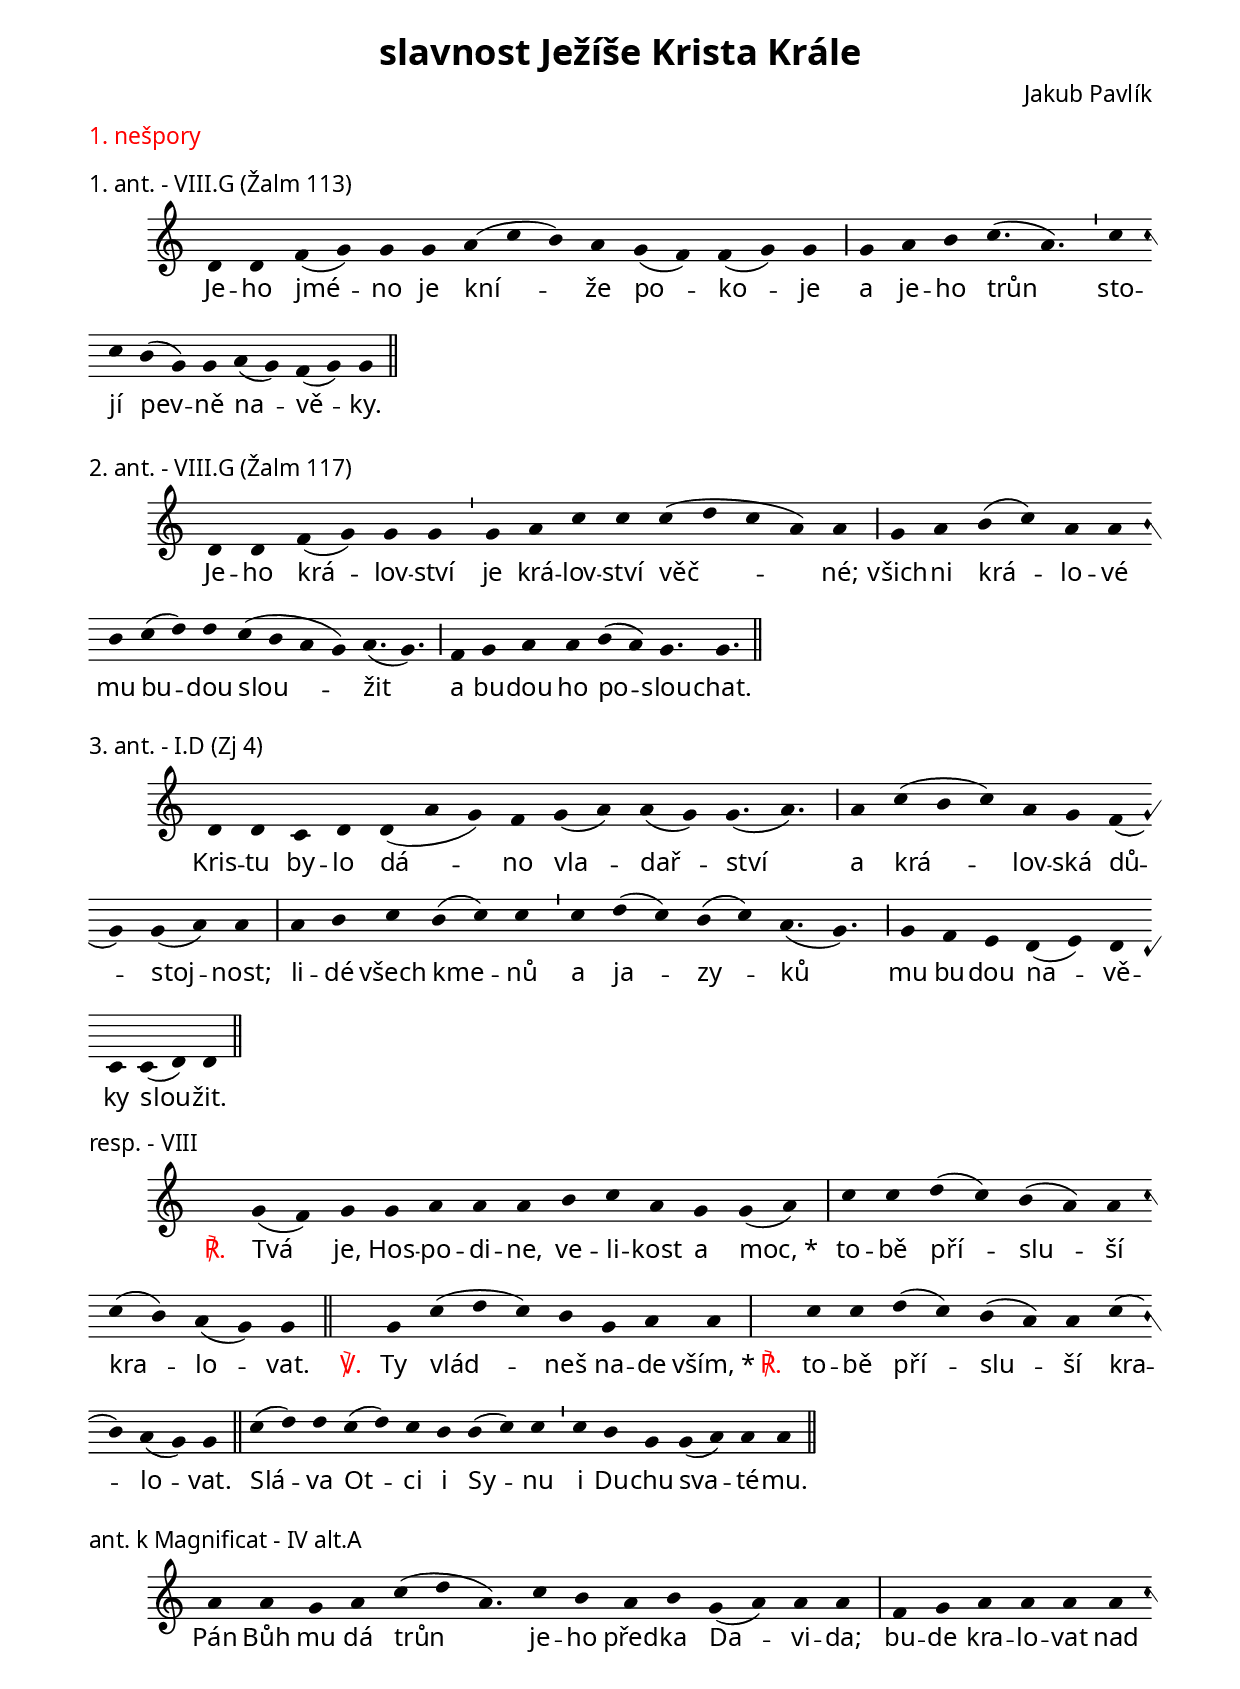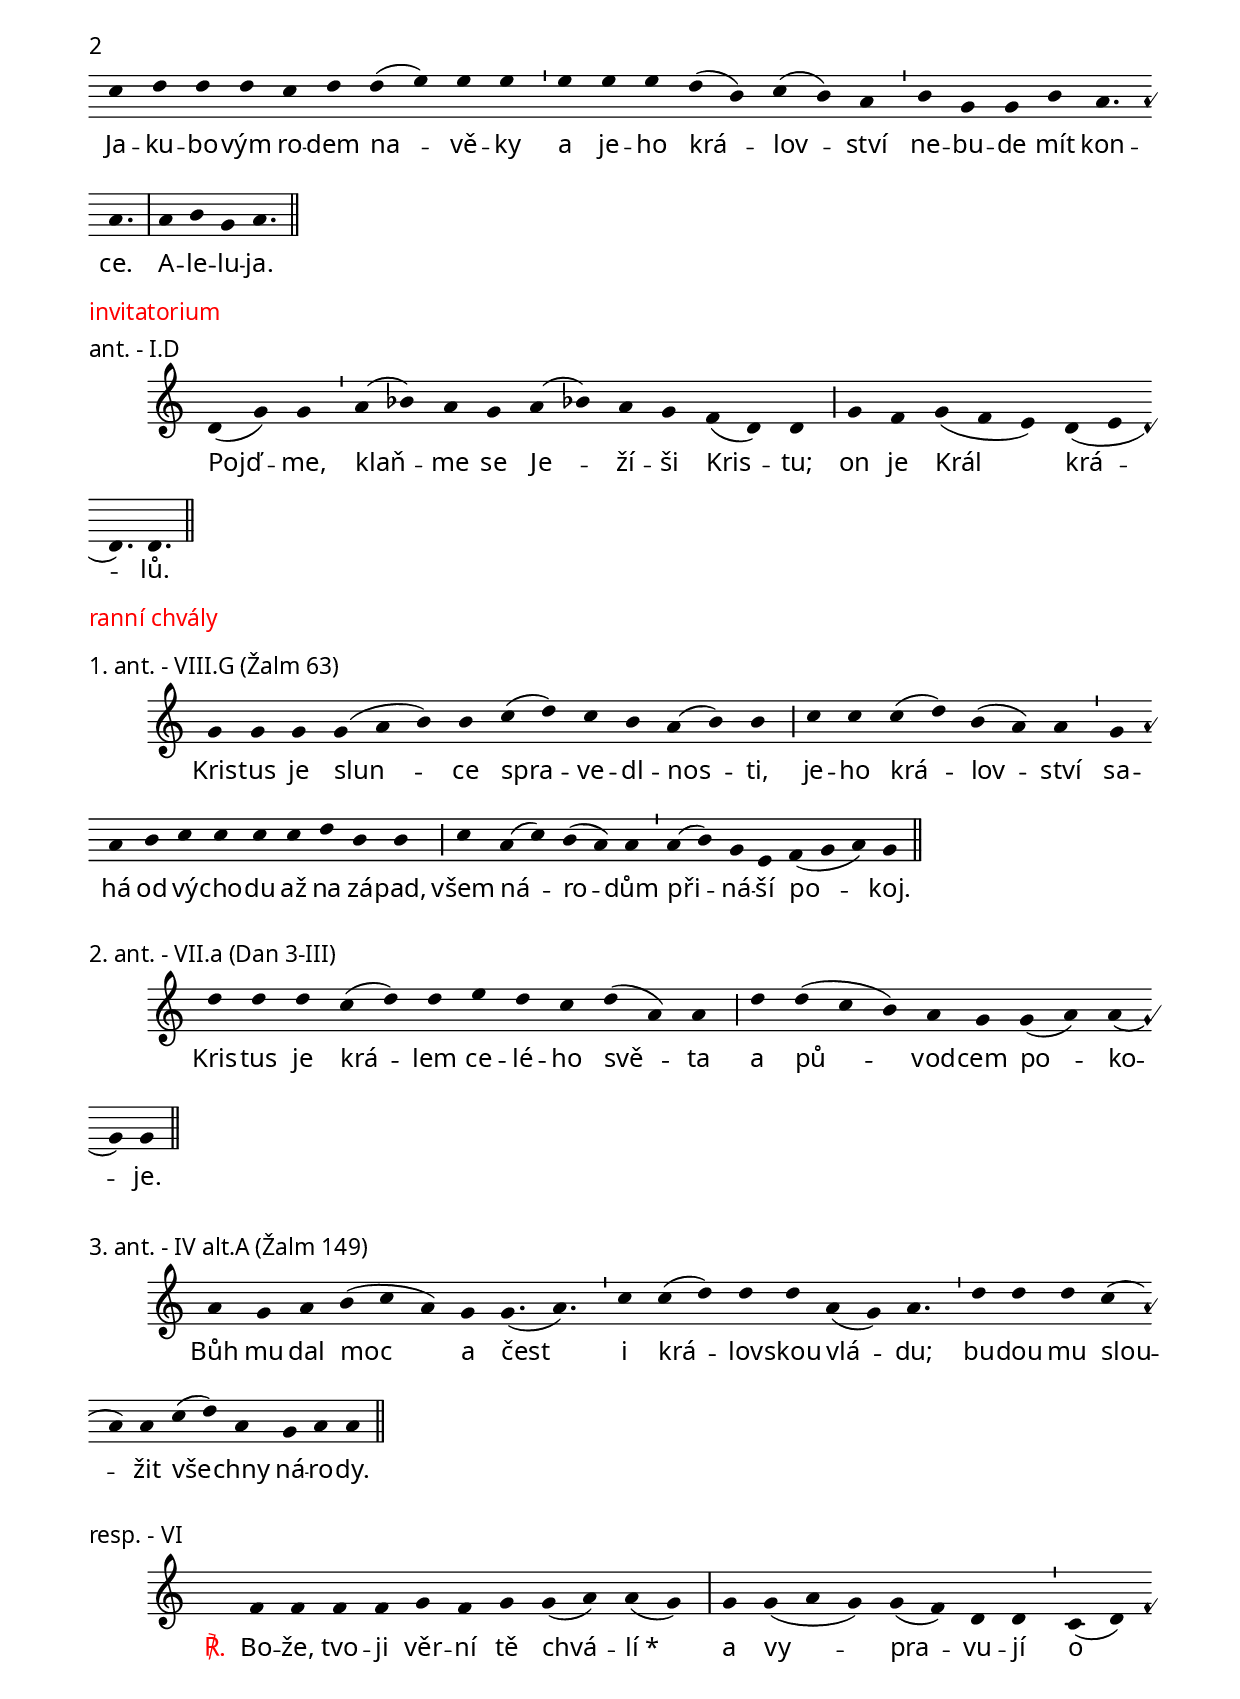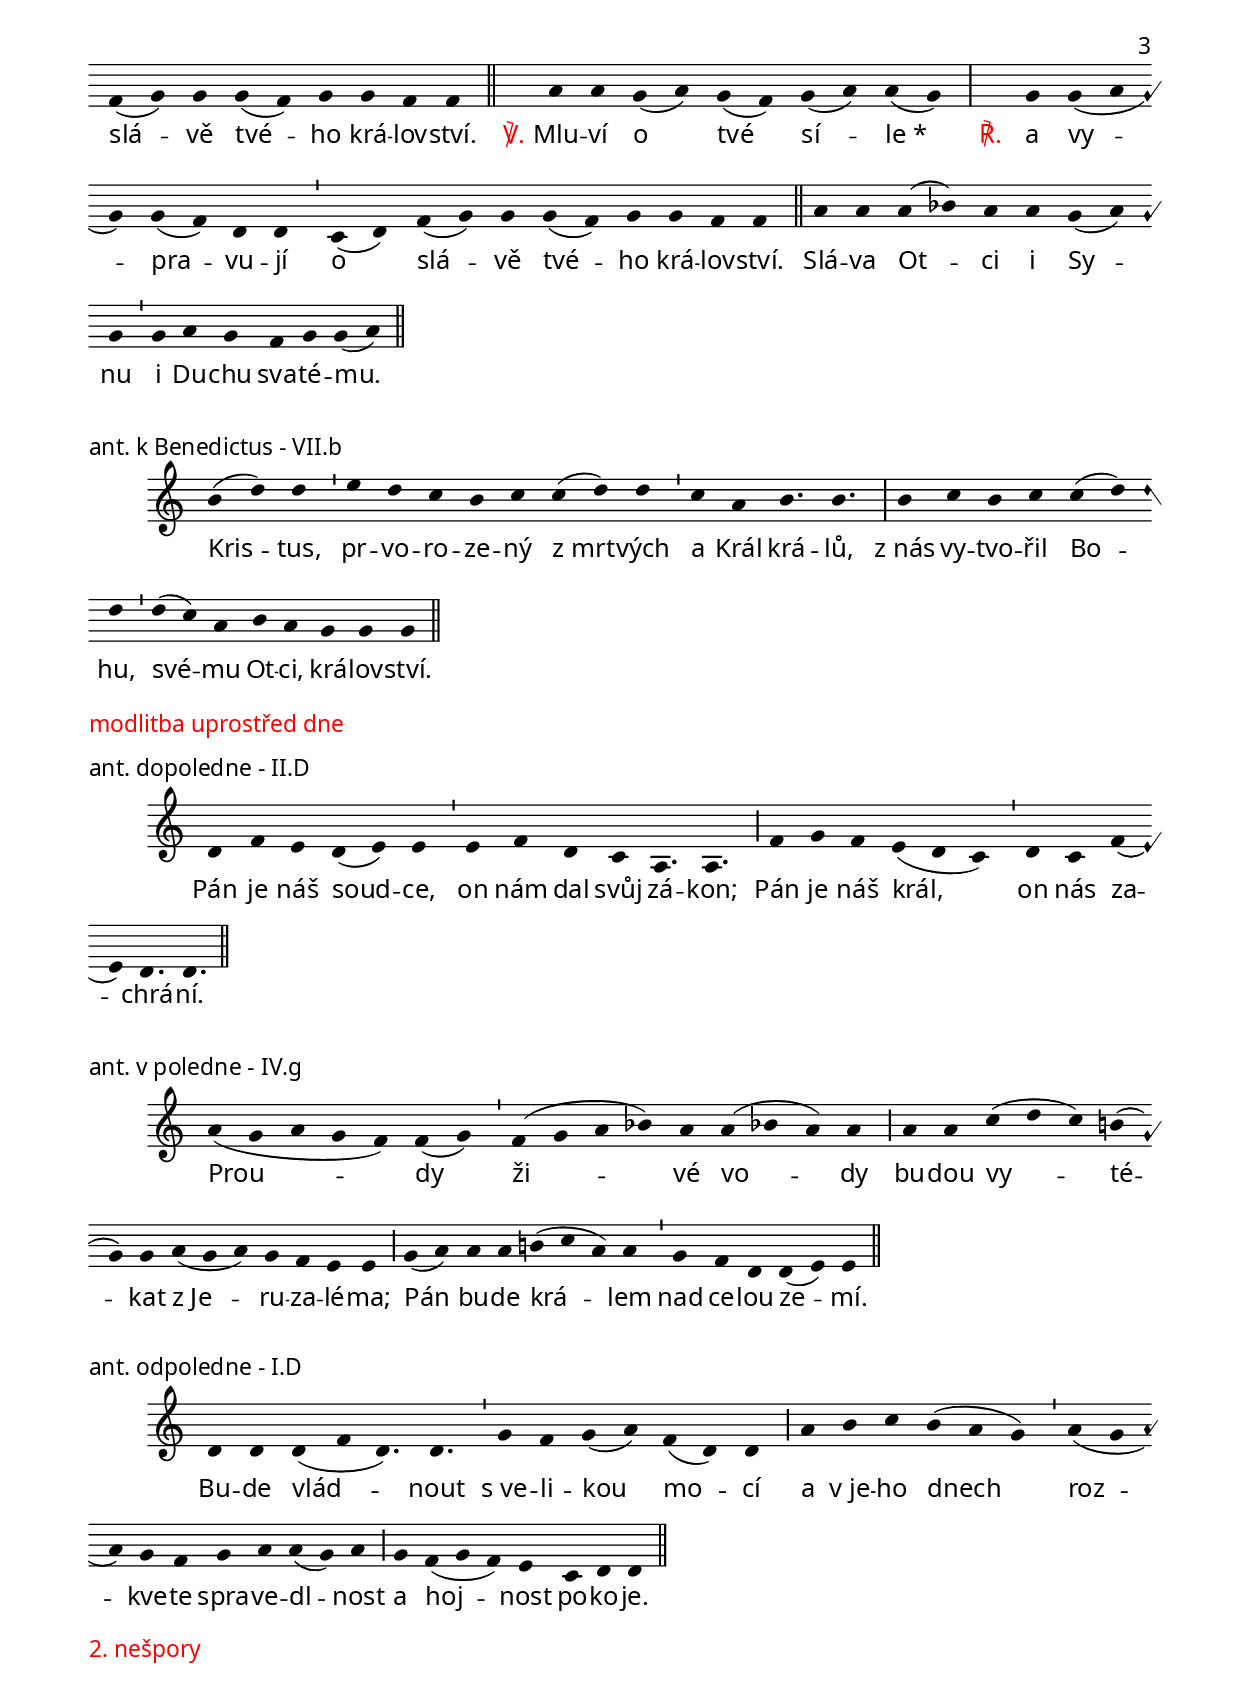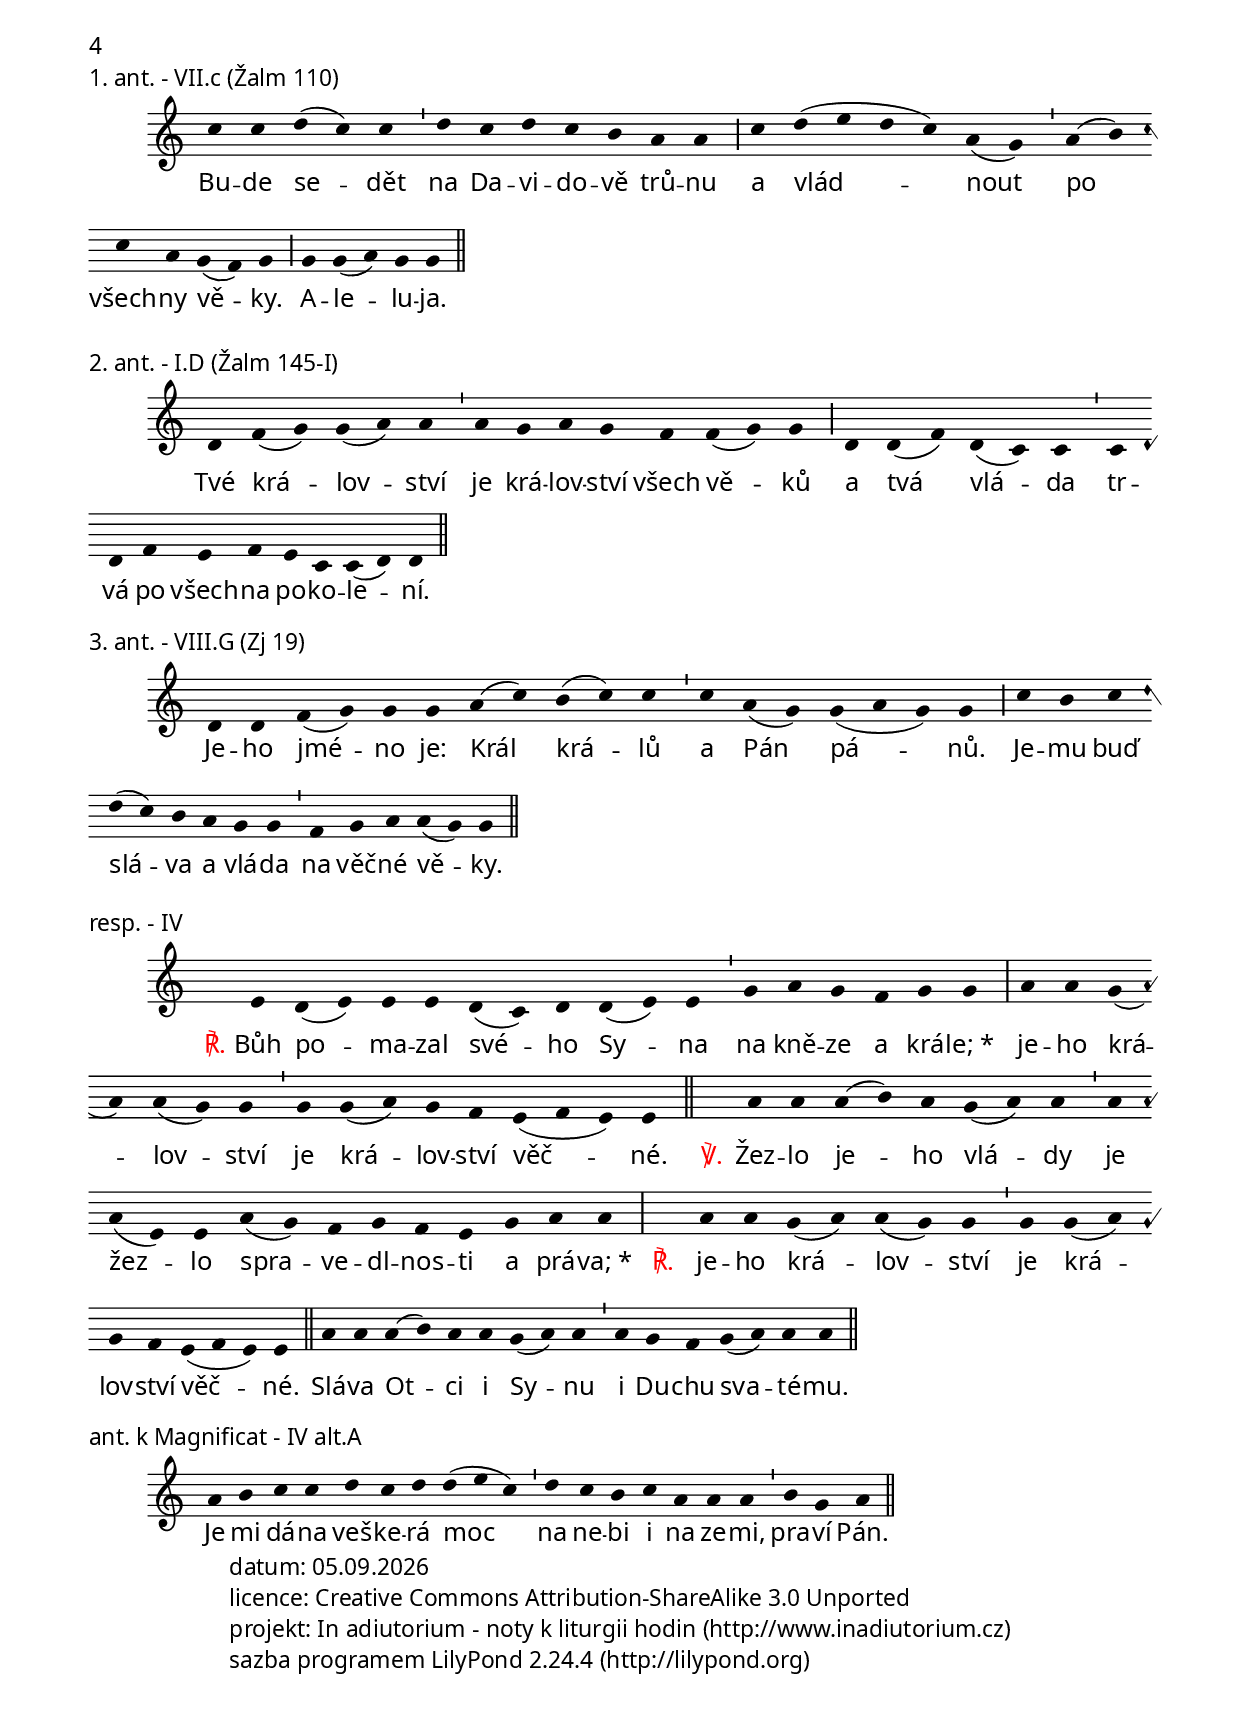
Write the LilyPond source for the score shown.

\version "2.14.2"

\header {
  title = "slavnost Ježíše Krista Krále"
  composer = "Jakub Pavlík"
}

\include "spolecne.ly"
\include "dilyresponsorii.ly"

\markup {\nadpisHodinka {"1. nešpory"}}

\score {
  \relative c' {
    \choralniRezim
    d4 d f( g) g g a( c b) a g( f) f( g) g \barMaior
    g a b c4.( a) \barMin c4 c b( g) g a( g) f( g) g \barFinalis
  }
  \addlyrics {
    Je -- ho jmé -- no je kní -- že po -- ko -- je
    a je -- ho trůn sto -- jí pev -- ně na -- vě -- ky.
  }
  \header {
    quid = "1. ant."
    modus = "VIII"
    differentia = "G" 
    psalmus = "Žalm 113"
    id = ""
    piece = \markup {\sestavTitulek}
  }
}

\score {
  \relative c' {
    \choralniRezim
    d d f( g) g g \barMin g a c c c( d c a) a \barMaior
    g a b( c) a a b c( d) d c( b a g) a4.( g) \barMaior
    f4 g a a b( a) g4. g \barFinalis
  }
  \addlyrics {
    Je -- ho krá -- lov -- ství je krá -- lov -- ství věč -- né;
    všich -- ni krá -- lo -- vé mu bu -- dou slou -- žit
    a bu -- dou ho po -- slou -- chat.
  }
  \header {
    quid = "2. ant."
    modus = "VIII"
    differentia = "G" 
    psalmus = "Žalm 117"
    id = ""
    piece = \markup {\sestavTitulek}
  }
}

\score {
  \relative c' {
    \choralniRezim
    d4 d c d d( a' g) f g( a) a( g) g4.( a) \barMaior
    a4 c( b c) a g f( g) g( a) a \barMax
    a b c b( c) c \barMin c d( c) b( c) a4.( g) \barMaior
    g4 f e d( e) d c c( d) d \barFinalis
  }
  \addlyrics {
    Kris -- tu by -- lo dá -- no vla -- dař -- ství
    a krá -- lov -- ská dů -- stoj -- nost;
    li -- dé všech kme -- nů a ja -- zy -- ků
    mu bu -- dou na -- vě -- ky slou -- žit.
  }
  \header {
    quid = "3. ant."
    modus = "I"
    differentia = "D" 
    psalmus = "Zj 4"
    id = ""
    piece = \markup {\sestavTitulek}
  }
}

\score {
  \relative c'' {
    \choralniRezim
    
    % R
    \neviditelna a
    g4( f) g g a a a b c a g g( a) \barMax
    c4 c d( c) b( a) a c( b) a( g) g \barFinalis
    % V
    \neviditelna a
    g c( d c) b g a a \barMax
    % R
    \neviditelna a
    c4 c d( c) b( a) a c( b) a( g) g \barFinalis
    % Slava
    c( d) d c( d) c b b( c) c \barMin c b g g( a) a a \barFinalis
  }
  \addlyrics {
    \Response Tvá je, Hos -- po -- di -- ne, ve -- li -- kost a moc,_*
    to -- bě pří -- slu -- ší kra -- lo -- vat.
    \Verse Ty vlád -- neš na -- de vším,_*
    \Response to -- bě pří -- slu -- ší kra -- lo -- vat.
    \textRespDoxologie
  }
  \header {
    quid = "resp."
    modus = "VIII"
    id = ""
    piece = \markup {\sestavTitulekResp}
  }
}

\score {
  \relative c'' {
    \choralniRezim
    a4 a g a c( d a4.) c4 b a b g( a) a a \barMax
    f g a a a a c d d d c d d( e) e e \barMin
    e e e d( b) c( b) a \barMin
    b4 g g b a4. a \barMax
    a4 b g a4. \barFinalis
  }
  \addlyrics {
    Pán Bůh mu dá trůn je -- ho před -- ka Da -- vi -- da;
    bu -- de kra -- lo -- vat nad Ja -- ku -- bo -- vým ro -- dem na -- vě -- ky
    a je -- ho krá -- lov -- ství ne -- bu -- de mít kon -- ce.
    A -- le -- lu -- ja.
  }
  \header {
    quid = "ant. k Magnificat"
    modus = "IV alt"
    differentia = "A" 
    psalmus = "Magnificat"
    piece = \markup {\sestavTitulekBezZalmu}
  }
}

\markup {\nadpisHodinka {"invitatorium"}}

\score {
  \relative c' {
    \choralniRezim
    d4( g) g \barMin a( bes) a g a( bes) a g f( d) d \barMaior
    g f g( f e) d( e d4.) d \barFinalis
  }
  \addlyrics {
    Pojď -- me, klaň -- me se Je -- ží -- ši Kris -- tu;
    on je Král krá -- lů.
  }
  \header {
    quid = "ant."
    modus = "I"
    differentia = "D" 
    psalmus = ""
    id = ""
    piece = \markup {\sestavTitulekBezZalmu}
  }
}

\markup {\nadpisHodinka {"ranní chvály"}}

\score {
  \relative c'' {
    \choralniRezim
    g4 g g g( a b) b c( d) c b a( b) b \barMaior
    c c c( d) b( a) a \barMin g a b c c c c d b b \barMaior
    c a( c) b( a) a \barMin a( b) g e f( g a) g \barFinalis
  }
  \addlyrics {
    Kris -- tus je slun -- ce spra -- ve -- dl -- nos -- ti,
    je -- ho krá -- lov -- ství sa -- há od vý -- cho -- du až na zá -- pad,
    všem ná -- ro -- dům při -- ná -- ší po -- koj.
  }
  \header {
    quid = "1. ant."
    modus = "VIII"
    differentia = "G" 
    psalmus = "Žalm 63"
    id = ""
    piece = \markup {\sestavTitulek}
  }
}

\score {
  \relative c'' {
    \choralniRezim
    d4 d d c( d) d e d c d( a) a \barMaior
    d d( c b) a g g( a) a( g) g \barFinalis
  }
  \addlyrics {
    Kris -- tus je krá -- lem ce -- lé -- ho svě -- ta
    a pů -- vod -- cem po -- ko -- je.
  }
  \header {
    quid = "2. ant."
    modus = "VII"
    differentia = "a" 
    psalmus = "Dan 3-III"
    id = ""
    piece = \markup {\sestavTitulek}
  }
}

\score {
  \relative c'' {
    \choralniRezim
    a4 g a b( c a) g g4.( a) \barMin 
    c4 c( d) d d a( g) a4. \barMin
    d4 d d c( a) a c( d) a g a a \barFinalis
  }
  \addlyrics {
    Bůh mu dal moc a čest 
    i krá -- lov -- skou vlá -- du;
    bu -- dou mu slou -- žit vše -- chny ná -- ro -- dy.
  }
  \header {
    quid = "3. ant."
    modus = "IV alt"
    differentia = "A"
    psalmus = "Žalm 149"
    id = ""
    fons = "žaltář, čtvrtek 1.t., nešp., 3.ant."
    piece = \markup {\sestavTitulek}
  }
}

\score {
  \relative c' {
    \choralniRezim
    
    % R
    \neviditelna f
    f4 f f f g f g g( a) a( g) \barMax
    g g( a g) g( f) d d \barMin c( d) f( g) g g( f) g g f f \barFinalis
    % V
    \neviditelna a
    a4 a g( a) g( f) g( a) a( g) \barMax
    % R
    \neviditelna a
    g g( a g) g( f) d d \barMin c( d) f( g) g g( f) g g f f \barFinalis
    % Slava
    \respVIdoxologie \barFinalis
  }
  \addlyrics {
    \Response Bo -- že, tvo -- ji věr -- ní tě chvá -- lí_*
    a vy -- pra -- vu -- jí o slá -- vě tvé -- ho krá -- lov -- ství.
    \Verse Mlu -- ví o tvé sí -- le_*
    \Response a vy -- pra -- vu -- jí o slá -- vě tvé -- ho krá -- lov -- ství.
    \textRespDoxologie
  }
  \header {
    quid = "resp."
    modus = "VI"
    id = ""
    piece = \markup {\sestavTitulekResp}
  }
}

\score {
  \relative c'' {
    \choralniRezim
    b4( d) d \barMin
    e d c b c c( d) d \barMin
    c a b4. b \barMax
    b4 c b c c( d) d \barMin
    d( c) a b a g g g \barFinalis
  }
  \addlyrics {
    Kris -- tus,
    pr -- vo -- ro -- ze -- ný z_mrt -- vých
    a Král krá -- lů,
    z_nás vy -- tvo -- řil Bo -- hu, 
    své -- mu Ot -- ci, krá -- lov -- ství.
  }
  \header {
    quid = "ant. k Benedictus"
    modus = "VII"
    differentia = "b" 
    psalmus = "Benedictus"
    piece = \markup {\sestavTitulekBezZalmu}
  }
}

\markup {\nadpisHodinka {"modlitba uprostřed dne"}}

\score {
  \relative c' {
    \choralniRezim
    d4 f e d( e) e \barMin e f d c a4. a \barMaior
    f'4 g f e( d c) \barMin d c f( e) d4. d \barFinalis
  }
  \addlyrics {
    Pán je náš soud -- ce,
    on nám dal svůj zá -- kon;
    Pán je náš král,
    on nás za -- chrá -- ní.
  }
  \header {
    quid = "ant. dopoledne"
    modus = "II"
    differentia = "D" 
    psalmus = ""
    id = ""
    piece = \markup {\sestavTitulekBezZalmu}
  }
}

\score {
  \relative c'' {
    \choralniRezim
    a4( g a g f) f( g) \barMin f( g a bes) a a( bes a) a \barMaior
    a a c( d c) b!( g) g a( g a) g f e e \barMaior
    g( a) a a b!( c a) a \barMin g f d d( e) e \barFinalis
  }
  \addlyrics {
    Prou -- dy ži -- vé vo -- dy 
    bu -- dou vy -- té -- kat z_Je -- ru -- za -- lé -- ma;
    Pán bu -- de krá -- lem nad ce -- lou ze -- mí.
  }
  \header {
    quid = "ant. v poledne"
    modus = "IV" % vim, ze prekracuje rozsah, ale porad je, myslim, vic IV nez III.
    differentia = "g" 
    psalmus = ""
    id = ""
    piece = \markup {\sestavTitulekBezZalmu}
  }
}

\score {
  \relative c' {
    \choralniRezim
    d4 d d( f d4.) d \barMin g4 f g( a) f( d) d \barMaior
    a' b c b( a g) \barMin a( g a) g f g a a( g) a \barMaior
    g f( g f) e c d d \barFinalis
  }
  \addlyrics {
    Bu -- de vlád -- nout s_ve -- li -- kou mo -- cí
    a v_je -- ho dnech roz -- kve -- te spra -- ve -- dl -- nost
    a hoj -- nost po -- ko -- je.
  }
  \header {
    quid = "ant. odpoledne"
    modus = "I"
    differentia = "D" 
    psalmus = ""
    id = ""
    piece = \markup {\sestavTitulekBezZalmu}
  }
}

\markup {\nadpisHodinka {"2. nešpory"}}

\score {
  \relative c'' {
    \choralniRezim
    c4 c d( c) c \barMin d c d c b a a \barMaior
    c d( e d c) a( g) \barMin a( b) c a g( f) g \barMaior
    g g( a) g g \barFinalis
  }
  \addlyrics {
    Bu -- de se -- dět na Da -- vi -- do -- vě trů -- nu
    a vlád -- nout po všech -- ny vě -- ky.
    A -- le -- lu -- ja.
  }
  \header {
    quid = "1. ant."
    modus = "VII"
    differentia = "c" 
    psalmus = "Žalm 110"
    id = ""
    piece = \markup {\sestavTitulek}
  }
}

\score {
  \relative c' {
    \choralniRezim
    d4 f( g) g( a) a \barMin a g a g f f( g) g \barMaior
    d d( f) d( c) c \barMin c d f e f e c c( d) d \barFinalis
  }
  \addlyrics {
    Tvé krá -- lov -- ství je krá -- lov -- ství všech vě -- ků
    a tvá vlá -- da tr -- vá po všech -- na po -- ko -- le -- ní.
  }
  \header {
    quid = "2. ant."
    modus = "I"
    differentia = "D" 
    psalmus = "Žalm 145-I"
    id = ""
    piece = \markup {\sestavTitulek}
  }
}

\score {
  \relative c' {
    \choralniRezim
    d4 d f( g) g g a( c) b( c) c \barMin c a( g) g( a g) g \barMaior
    c b c d( c) b a g g \barMin f g a a( g) g \barFinalis
  }
  \addlyrics {
    Je -- ho jmé -- no je: Král krá -- lů a Pán pá -- nů.
    Je -- mu buď slá -- va a vlá -- da
    na věč -- né vě -- ky.
  }
  \header {
    quid = "3. ant."
    modus = "VIII"
    differentia = "G" 
    psalmus = "Zj 19"
    id = ""
    piece = \markup {\sestavTitulek}
  }
}

\score {
  \relative c' {
    \choralniRezim
    
    % R
    \neviditelna d
    e4 d( e) e e d( c) d d( e) e \barMin
    g a g f g g \barMax
    a a g( a) a( g) g \barMin g g( a) g f e( f e) e \barFinalis
    % V
    \neviditelna a
    a4 a a( b) a g( a) a \barMin 
    a a( e) e a( g) f g f e g a a \barMax
    % R
    \neviditelna a
    a a g( a) a( g) g \barMin g g( a) g f e( f e) e \barFinalis
    % Slava
    a a a( b) a a g( a) a \barMin a g f g( a) a a \barFinalis
  }
  \addlyrics {
    \Response Bůh po -- ma -- zal své -- ho Sy -- na 
    na kně -- ze a krá -- le;_*
    je -- ho krá -- lov -- ství je krá -- lov -- ství věč -- né.
    \Verse Žez -- lo je -- ho vlá -- dy
    je žez -- lo spra -- ve -- dl -- nos -- ti a prá -- va;_*
    \Response je -- ho krá -- lov -- ství je krá -- lov -- ství věč -- né.
    \textRespDoxologie
  }
  \header {
    quid = "resp."
    modus = "IV"
    id = ""
    piece = \markup {\sestavTitulekResp}
  }
}

\score {
  \relative c'' {
    \choralniRezim
    a4 b c c d c d d( e c) \barMin
    d c b c a a a \barMin
    b g a \barFinalis
  }
  \addlyrics {
    Je mi dá -- na veš -- ke -- rá moc
    na ne -- bi i na ze -- mi,
    pra -- ví Pán.
  }
  \header {
    quid = "ant. k Magnificat"
    modus = "IV alt"
    differentia = "A" 
    psalmus = "Magnificat"
    piece = \markup {\sestavTitulekBezZalmu}
  }
}